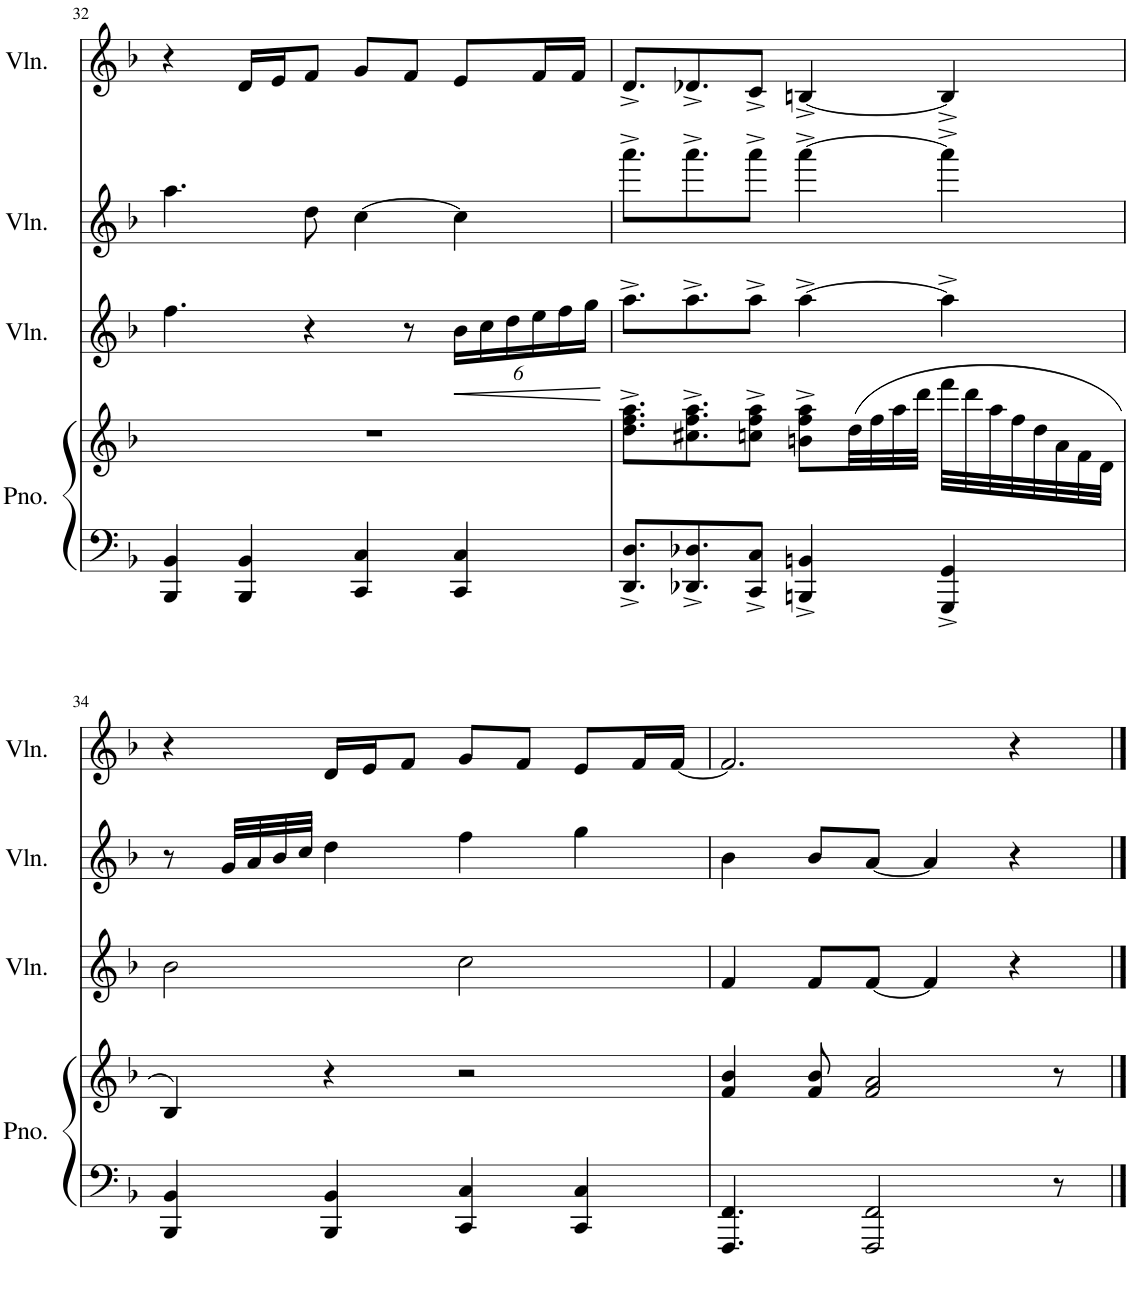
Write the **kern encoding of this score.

**kern	**kern	**kern	**dynam	**kern	**kern
*part4	*part4	*part3	*part3	*part2	*part1
*staff5	*staff4	*staff3	*staff3	*staff2	*staff1
*I"Piano	*	*I"Violin	*	*I"Violin	*I"Violin
*I'Pno.	*	*I'Vln.	*	*I'Vln.	*I'Vln.
!!LO:PB:g=z
*clefF4	*clefG2	*clefG2	*	*clefG2	*clefG2
*k[b-]	*k[b-]	*k[b-]	*	*k[b-]	*k[b-]
*M4/4	*M4/4	*M4/4	*	*M4/4	*M4/4
=32	=32	=32	=32	=32	=32
4BBB-/ 4BB-/	1r	4.ff\	.	4.aa\	4r
4BBB-/ 4BB-/	.	.	.	.	16d/LL
.	.	.	.	.	16e/J
.	.	4r	.	8dd\	8f/J
4CC/ 4C/	.	.	.	[4cc\	8g/L
.	.	8r	.	.	8f/J
*	*	*Xbrackettup	*	*	*
!	!	!	!LO:HP:b	!	!
4CC/ 4C/	.	24b-\LL	<	4cc\]	8e/L
.	.	24cc\	.	.	.
.	.	24dd\	.	.	.
.	.	24ee\	.	.	16f/L
.	.	24ff\	.	.	.
.	.	.	.	.	16f/JJ
.	.	24gg\JJ	.	.	.
.	.	.	[	.	.
=33	=33	=33	=33	=33	=33
8.DD/^ 8.D/^L	8.dd\^ 8.ff\^ 8.aa\^L	8.aa^\L	.	8.aaa^\L	8.d^/L
8.DD-X/^ 8.D-X/^	8.cc#X\^ 8.ff\^ 8.aa\^	8.aa^\	.	8.aaa^\	8.d-X^/
8CC/^ 8C/^J	8ccn\^ 8ff\^ 8aa\^J	8aa^\J	.	8aaa^\J	8c^/J
4BBBn/^ 4BBn/^	8bn\^ 8ff\^ 8aa\^L	[4aa^\	.	[4aaa^\	[4Bn^/
.	(>32dd\LL	.	.	.	.
.	32ff\	.	.	.	.
.	32aa\	.	.	.	.
.	32ddd\JJJ	.	.	.	.
4GGG/^ 4GG/^	32fff\LLL	4aa^\]	.	4aaa^\]	4B^/]
.	32ddd\	.	.	.	.
.	32aa\	.	.	.	.
.	32ff\	.	.	.	.
.	32dd\	.	.	.	.
.	32a\	.	.	.	.
.	32f\	.	.	.	.
.	32d\JJJ	.	.	.	.
!!LO:LB:g=z
=34	=34	=34	=34	=34	=34
4BBB-/ 4BB-/	4B-/)	2b-\	.	8r	4r
.	.	.	.	32g/LLL	.
.	.	.	.	32a/	.
.	.	.	.	32b-/	.
.	.	.	.	32cc/JJJ	.
4BBB-/ 4BB-/	4r	.	.	4dd\	16d/LL
.	.	.	.	.	16e/J
.	.	.	.	.	8f/J
4CC/ 4C/	2r	2cc\	.	4ff\	8g/L
.	.	.	.	.	8f/J
4CC/ 4C/	.	.	.	4gg\	8e/L
.	.	.	.	.	16f/L
.	.	.	.	.	[16f/JJ
=35	=35	=35	=35	=35	=35
4.FFF/ 4.FF/	4f/ 4b-/	4f/	.	4b-\	2.f/]
.	8f/ 8b-/	8f/L	.	8b-/L	.
2FFF/ 2FF/	2f/ 2a/	[8f/J	.	[8a/J	.
.	.	4f/]	.	4a/]	.
.	.	4r	.	4r	4r
8r	8r	.	.	.	.
==	==	==	==	==	==
*-	*-	*-	*-	*-	*-
